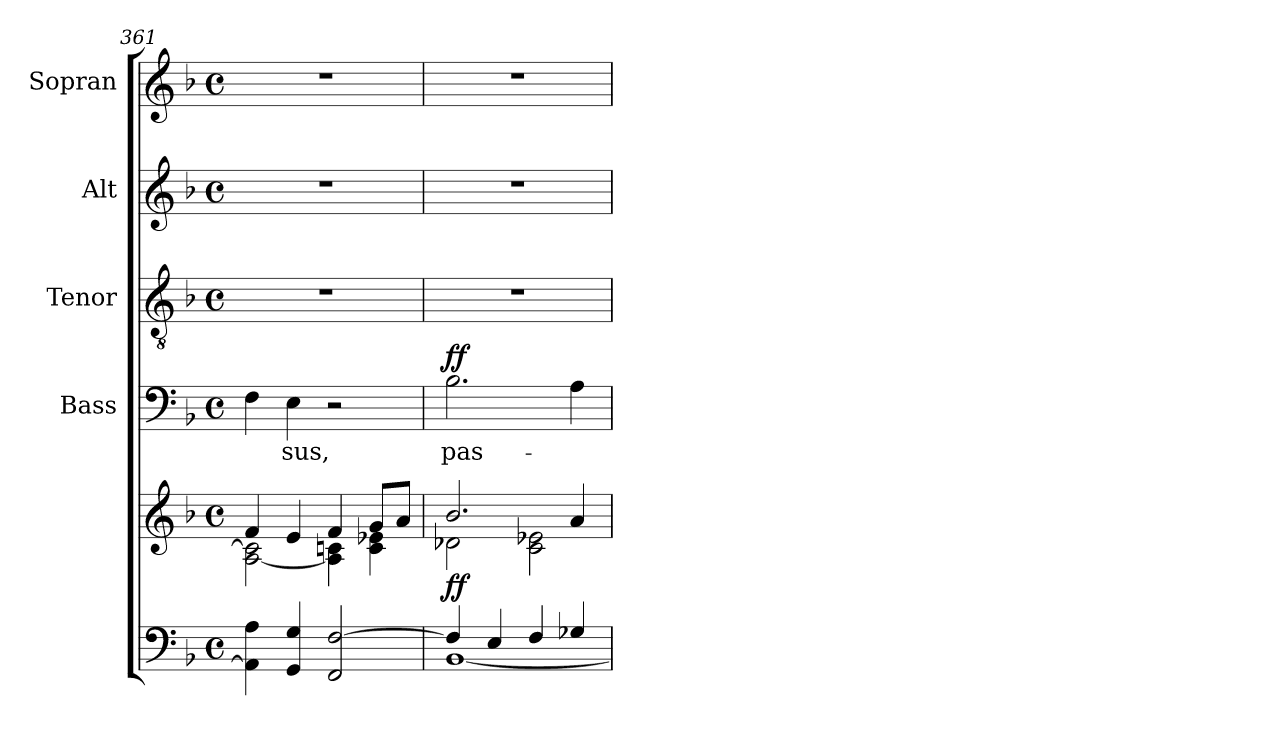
**kern	**kern	**dynam	**kern	**text	**dynam	**kern	**kern	**kern
*part5	*part5	*part5	*part4	*part4	*part4	*part3	*part2	*part1
*staff6	*staff5	*staff5/6	*staff4	*staff4	*staff4	*staff3	*staff2	*staff1
*	*	*	*I"Bass	*	*	*I"Tenor	*I"Alt	*I"Sopran
*	*	*	*I'B.	*	*	*I'T.	*I'A.	*I'S.
!!LO:PB:g=z
*clefF4	*clefG2	*	*clefF4	*	*	*clefGv2	*clefG2	*clefG2
*k[b-]	*k[b-]	*	*k[b-]	*	*	*k[b-]	*k[b-]	*k[b-]
*F:	*F:	*	*F:	*	*	*F:	*F:	*F:
*M4/4	*M4/4	*	*M4/4	*	*	*M4/4	*M4/4	*M4/4
*met(c)	*met(c)	*	*met(c)	*	*	*met(c)	*met(c)	*met(c)
=361	=361	=361	=361	=361	=361	=361	=361	=361
*	*^	*	*	*	*	*	*	*
4AA\] 4A\	4f/	[<2A\ 2c#\]	.	4F\	.	.	1r	1r	1r
!	!	!	!	!	!LO:LY:b	!	!	!	!
4GG/ 4G/	4e/	.	.	4E\	-sus,	.	.	.	.
2FF/ [>2F/	4f/	4A\] 4cn\	.	2r	.	.	.	.	.
.	8g/L	4c\ 4e-X\	.	.	.	.	.	.	.
.	8a/J	.	.	.	.	.	.	.	.
=362	=362	=362	=362	=362	=362	=362	=362	=362	=362
*^	*	*	*	*	*	*	*	*	*
!	!	!	!	!LO:DY:b	!	!LO:LY:b	!LO:DY:a	!	!	!
4F/]	[<1BB-	2.b-/	2d-X\	ff	2.B-\	pas-	ff	1r	1r	1r
4E/	.	.	.	.	.	.	.	.	.	.
4F/	.	.	2c\ 2e-X\	.	.	.	.	.	.	.
4G-X/	.	4a/	.	.	4A\	.	.	.	.	.
*v	*v	*	*	*	*	*	*	*	*	*
*	*v	*v	*	*	*	*	*	*	*
=	=	=	=	=	=	=	=	=
*-	*-	*-	*-	*-	*-	*-	*-	*-
